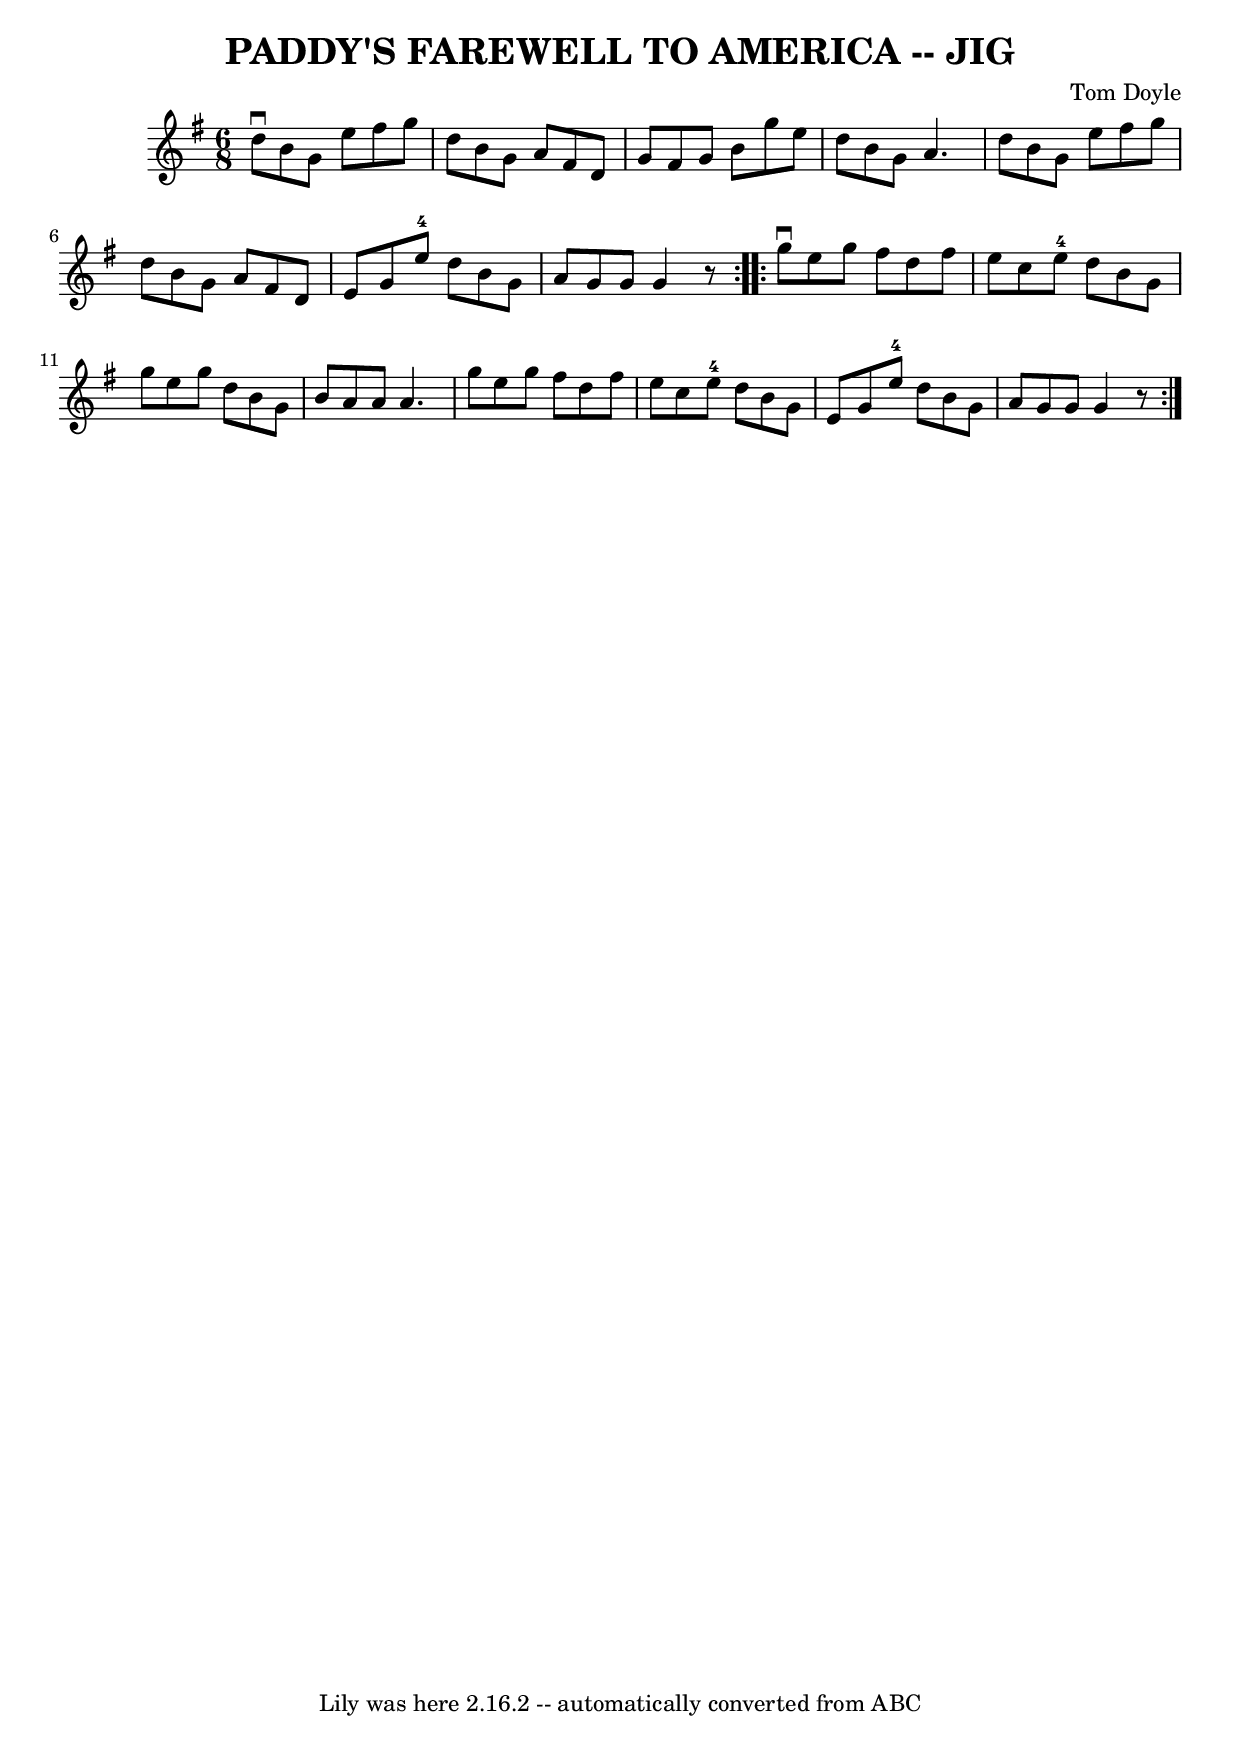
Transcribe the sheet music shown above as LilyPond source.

\version "2.16.2"
\include "Mammoth.ily"
\header {
  %% book = "Ryan's Mammoth Collection of Fiddle Tunes"
 composer = "Tom Doyle"
 crossRefNumber = "1"
 footnotes = ""
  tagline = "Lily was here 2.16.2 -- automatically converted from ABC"
  title = "PADDY'S FAREWELL TO AMERICA -- JIG"

}
voicedefault =  {



  \repeat volta 2 {

    \time 6/8 
    \key g \major d''8^\downbow b'8 g'8 e''8 fis''8 g''8   |
 d''8 b'8 g'8 a'8 fis'8 d'8    |
 g'8 fis'8 g'8 b'8 g''8 e''8     |
 d''8 b'8 g'8 a'4.     | |
 d''8 b'8 g'8 e''8 fis''8 g''8     |
 d''8 b'8 g'8 a'8 fis'8 d'8    |
 e'8 g'8 e''8-4 d''8 b'8 g'8     |
 a'8 g'8 g'8 g'4    r8   

  }     
  \repeat volta 2 {
 g''8^\downbow e''8 g''8 fis''8 d''8 fis''8     |
 e''8 c''8 e''8-4 d''8 b'8 g'8    |
 g''8 e''8 g''8 d''8 b'8 g'8     |
 b'8 a'8 a'8 a'4.    |  |
 g''8 e''8 g''8 fis''8 d''8 fis''8     |
 e''8 c''8 e''8-4 d''8 b'8 g'8    |
 e'8 g'8 e''8-4 d''8 b'8 g'8     |
 a'8 g'8 g'8  
 g'4    r8   
  }   

}

\score{
  <<

    \context Staff="default"
    {
      \voicedefault 
      
    }

  >>
  \layout {
    
  }
  \midi {
  }

}
